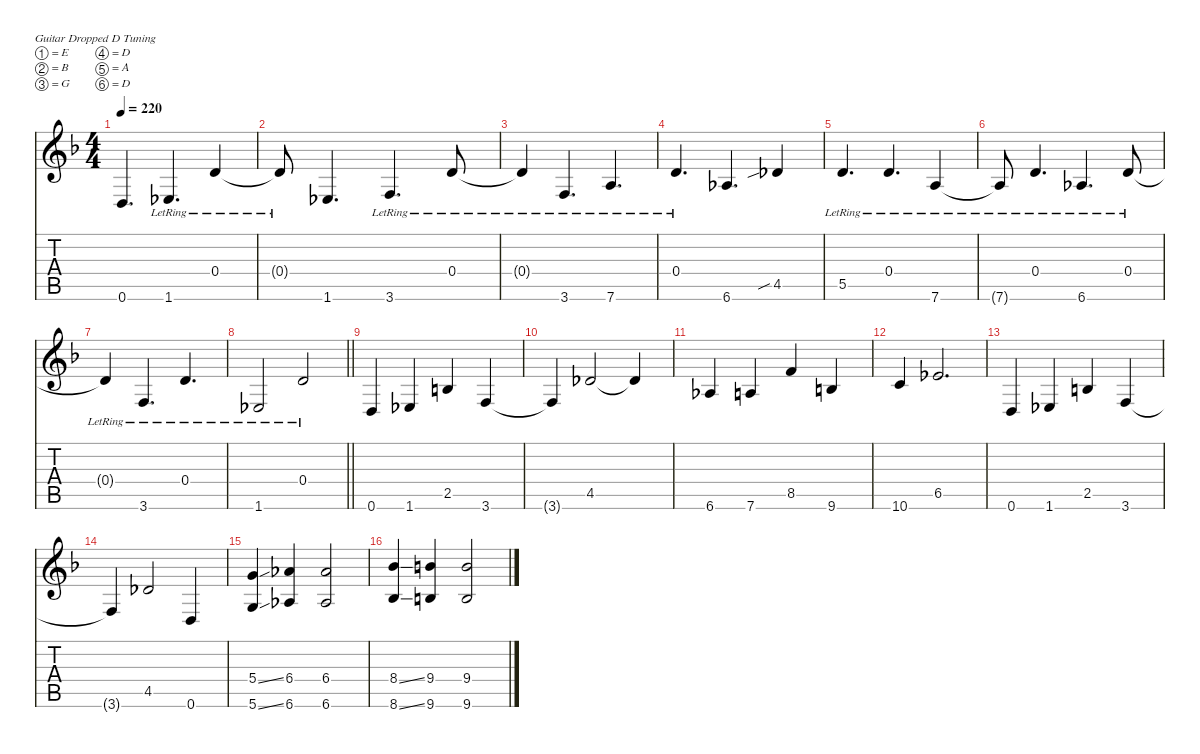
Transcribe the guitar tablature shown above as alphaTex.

\hideDynamics
\bracketExtendMode nobrackets
\singleTrackTrackNamePolicy hidden
\multiTrackTrackNamePolicy hidden
\firstSystemTrackNameMode fullname
\firstSystemTrackNameOrientation horizontal
\otherSystemsTrackNameOrientation horizontal
\track ("Guitar-spare" "E-Gt") {instrument distortionguitar}
\staff {score tabs}
\tuning (E4 B3 G3 D3 A2 D2)
\ts (4 4)
\tempo 220
\clef g2
\ks dminor
0.6{acc forcenatural}.4{d dy f} 1.6{lr acc b}.4{d} 0.4{lr acc forcenatural}.4 |
0.4{lr t acc forcenatural}.8 1.6{acc b}.4{d} 3.6{lr acc forcenatural}.4{d} 0.4{lr acc forcenatural}.8 |
0.4{lr t acc forcenatural}.4 3.6{lr acc forcenatural}.4{d} 7.6{lr acc forcenatural}.4{d} |
0.4{lr acc forcenatural}.4{d} 6.6{acc b}.4{d} 4.5{sib acc b}.4 |
5.5{lr acc forcenatural}.4{d} 0.4{lr acc forcenatural}.4{d} 7.6{lr acc forcenatural}.4 |
7.6{lr t acc forcenatural}.8 0.4{lr acc forcenatural}.4{d} 6.6{lr acc b}.4{d} 0.4{lr acc forcenatural}.8 |
0.4{lr t acc forcenatural}.4 3.6{lr acc forcenatural}.4{d} 0.4{lr acc forcenatural}.4{d} |
\barLineRight lightlight
1.6{lr acc b}.2 0.4{lr acc forcenatural}.2 |
0.6{acc forcenatural}.4 1.6{acc b}.4 2.5{acc forcenatural}.4 3.6{acc forcenatural}.4 |
3.6{t acc forcenatural}.4 4.5{acc b}.2 4.5{t acc b}.4 |
6.6{acc b}.4 7.6{acc forcenatural}.4 8.5{acc forcenatural}.4 9.6{acc forcenatural}.4 |
10.6{acc forcenatural}.4 6.5{acc b}.2{d} |
0.6{acc forcenatural}.4 1.6{acc b}.4 2.5{acc forcenatural}.4 3.6{acc forcenatural}.4 |
3.6{t acc forcenatural}.4 4.5{acc b}.2 0.6{acc forcenatural}.4 |
(5.4{ss acc forcenatural} 5.6{ss acc forcenatural}).4 (6.4{acc b} 6.6{acc b}).4 (6.4{acc b} 6.6{acc b}).2 |
(8.4{ss acc b} 8.6{ss acc b}).4 (9.4{acc forcenatural} 9.6{acc forcenatural}).4 (9.4{acc forcenatural} 9.6{acc forcenatural}).2
